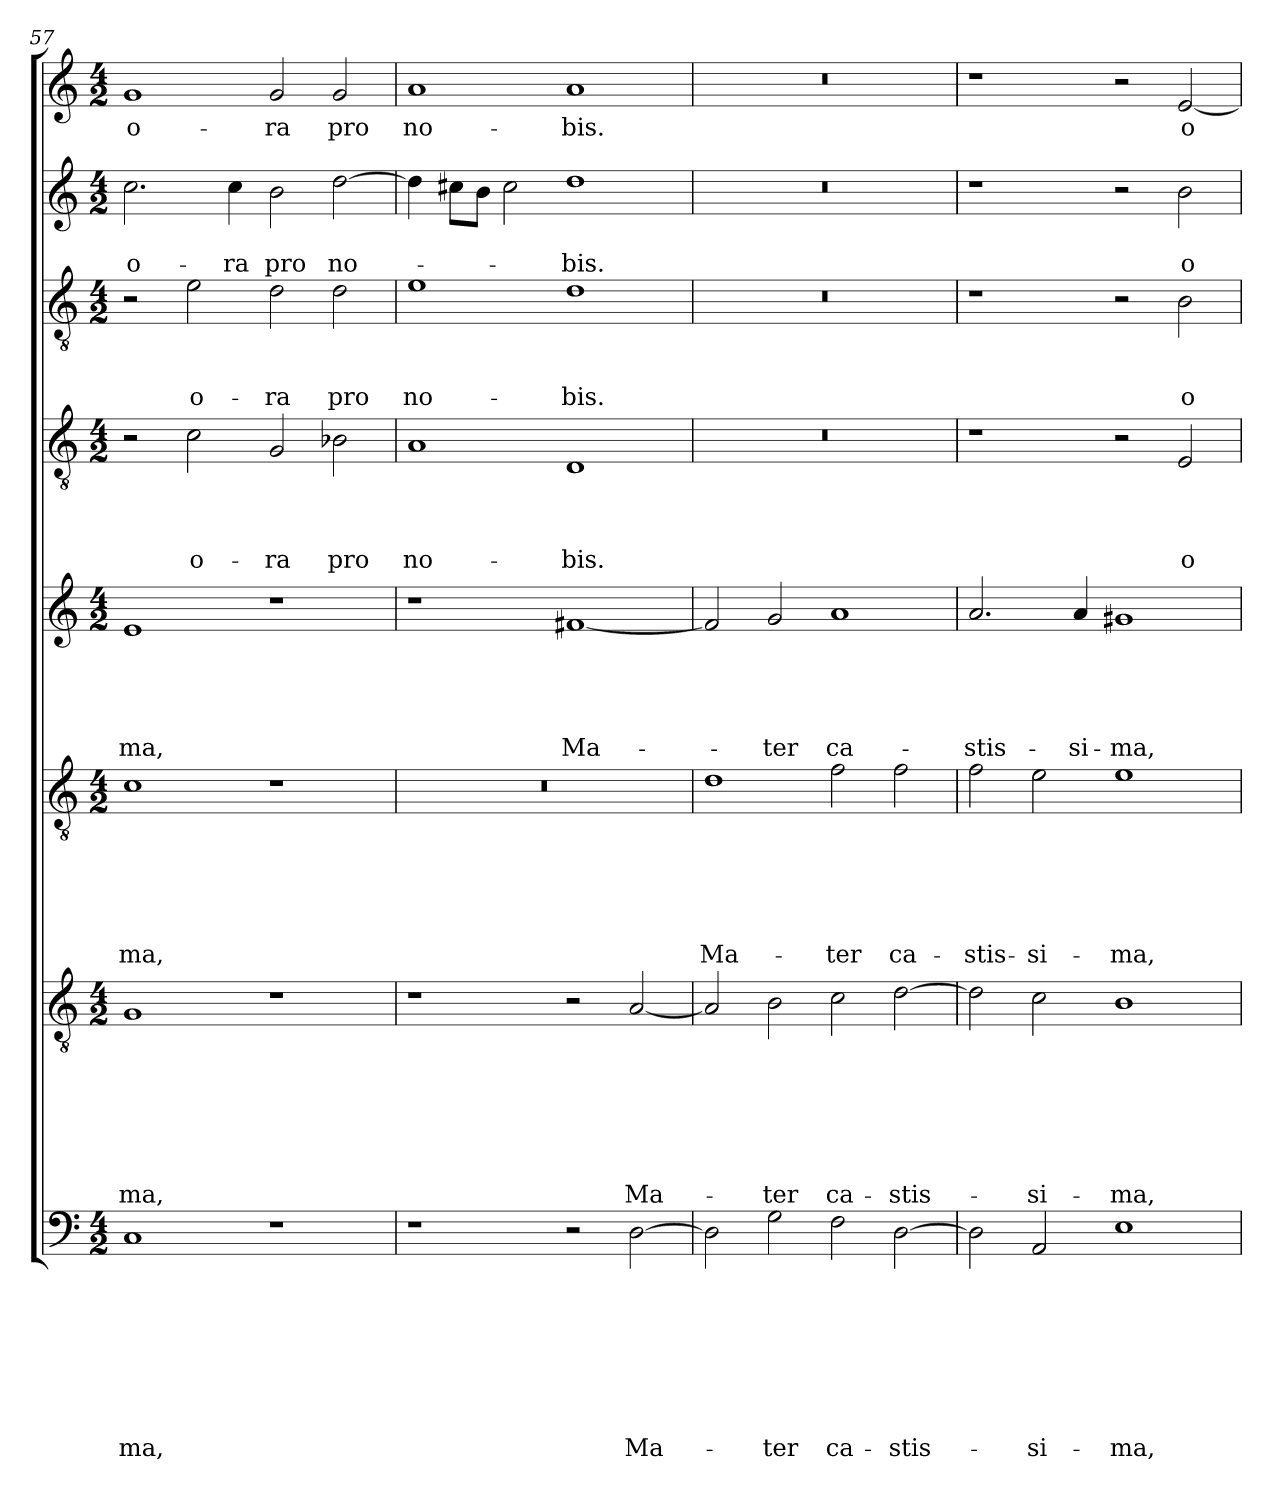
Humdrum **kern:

**kern	**text	**text	**text	**text	**text	**text	**text	**text	**kern	**text	**text	**text	**text	**text	**text	**text	**kern	**text	**text	**text	**text	**text	**text	**kern	**text	**text	**text	**text	**text	**kern	**text	**text	**text	**text	**kern	**text	**text	**text	**kern	**text	**text	**kern	**text
*part8	*part8	*part8	*part8	*part8	*part8	*part8	*part8	*part8	*part7	*part7	*part7	*part7	*part7	*part7	*part7	*part7	*part6	*part6	*part6	*part6	*part6	*part6	*part6	*part5	*part5	*part5	*part5	*part5	*part5	*part4	*part4	*part4	*part4	*part4	*part3	*part3	*part3	*part3	*part2	*part2	*part2	*part1	*part1
*staff8	*staff8	*staff8	*staff8	*staff8	*staff8	*staff8	*staff8	*staff8	*staff7	*staff7	*staff7	*staff7	*staff7	*staff7	*staff7	*staff7	*staff6	*staff6	*staff6	*staff6	*staff6	*staff6	*staff6	*staff5	*staff5	*staff5	*staff5	*staff5	*staff5	*staff4	*staff4	*staff4	*staff4	*staff4	*staff3	*staff3	*staff3	*staff3	*staff2	*staff2	*staff2	*staff1	*staff1
*clefF4	*	*	*	*	*	*	*	*	*clefGv2	*	*	*	*	*	*	*	*clefGv2	*	*	*	*	*	*	*clefG2	*	*	*	*	*	*clefGv2	*	*	*	*	*clefGv2	*	*	*	*clefG2	*	*	*clefG2	*
*k[]	*	*	*	*	*	*	*	*	*k[]	*	*	*	*	*	*	*	*k[]	*	*	*	*	*	*	*k[]	*	*	*	*	*	*k[]	*	*	*	*	*k[]	*	*	*	*k[]	*	*	*k[]	*
*C:	*	*	*	*	*	*	*	*	*C:	*	*	*	*	*	*	*	*C:	*	*	*	*	*	*	*C:	*	*	*	*	*	*C:	*	*	*	*	*C:	*	*	*	*C:	*	*	*C:	*
*M4/2	*	*	*	*	*	*	*	*	*M4/2	*	*	*	*	*	*	*	*M4/2	*	*	*	*	*	*	*M4/2	*	*	*	*	*	*M4/2	*	*	*	*	*M4/2	*	*	*	*M4/2	*	*	*M4/2	*
=57	=57	=57	=57	=57	=57	=57	=57	=57	=57	=57	=57	=57	=57	=57	=57	=57	=57	=57	=57	=57	=57	=57	=57	=57	=57	=57	=57	=57	=57	=57	=57	=57	=57	=57	=57	=57	=57	=57	=57	=57	=57	=57	=57
1C	.	.	.	.	.	.	.	-ma,	1G	.	.	.	.	.	.	-ma,	1c	.	.	.	.	.	-ma,	1e	.	.	.	.	-ma,	2r	.	.	.	.	2r	.	.	.	2.cc\	.	o-	1g	o-
.	.	.	.	.	.	.	.	.	.	.	.	.	.	.	.	.	.	.	.	.	.	.	.	.	.	.	.	.	.	2c\	.	.	.	o-	2e\	.	.	o-	.	.	.	.	.
.	.	.	.	.	.	.	.	.	.	.	.	.	.	.	.	.	.	.	.	.	.	.	.	.	.	.	.	.	.	.	.	.	.	.	.	.	.	.	4cc\	.	-ra	.	.
1r	.	.	.	.	.	.	.	.	1r	.	.	.	.	.	.	.	1r	.	.	.	.	.	.	1r	.	.	.	.	.	2G/	.	.	.	-ra	2d\	.	.	-ra	2b\	.	pro	2g/	-ra
.	.	.	.	.	.	.	.	.	.	.	.	.	.	.	.	.	.	.	.	.	.	.	.	.	.	.	.	.	.	2B-X\	.	.	.	pro	2d\	.	.	pro	[2dd\	.	no-	2g/	pro
=58	=58	=58	=58	=58	=58	=58	=58	=58	=58	=58	=58	=58	=58	=58	=58	=58	=58	=58	=58	=58	=58	=58	=58	=58	=58	=58	=58	=58	=58	=58	=58	=58	=58	=58	=58	=58	=58	=58	=58	=58	=58	=58	=58
1r	.	.	.	.	.	.	.	.	1r	.	.	.	.	.	.	.	0r	.	.	.	.	.	.	1r	.	.	.	.	.	1A	.	.	.	no-	1e	.	.	no-	4dd\]	.	.	1a	no-
.	.	.	.	.	.	.	.	.	.	.	.	.	.	.	.	.	.	.	.	.	.	.	.	.	.	.	.	.	.	.	.	.	.	.	.	.	.	.	8cc#X\L	.	.	.	.
.	.	.	.	.	.	.	.	.	.	.	.	.	.	.	.	.	.	.	.	.	.	.	.	.	.	.	.	.	.	.	.	.	.	.	.	.	.	.	8b\J	.	.	.	.
.	.	.	.	.	.	.	.	.	.	.	.	.	.	.	.	.	.	.	.	.	.	.	.	.	.	.	.	.	.	.	.	.	.	.	.	.	.	.	2cc#\	.	.	.	.
2r	.	.	.	.	.	.	.	.	2r	.	.	.	.	.	.	.	.	.	.	.	.	.	.	[1f#X	.	.	.	.	Ma-	1D	.	.	.	-bis.	1d	.	.	-bis.	1dd	.	-bis.	1a	-bis.
[2D\	.	.	.	.	.	.	.	Ma-	[2A/	.	.	.	.	.	.	Ma-	.	.	.	.	.	.	.	.	.	.	.	.	.	.	.	.	.	.	.	.	.	.	.	.	.	.	.
=59	=59	=59	=59	=59	=59	=59	=59	=59	=59	=59	=59	=59	=59	=59	=59	=59	=59	=59	=59	=59	=59	=59	=59	=59	=59	=59	=59	=59	=59	=59	=59	=59	=59	=59	=59	=59	=59	=59	=59	=59	=59	=59	=59
2D\]	.	.	.	.	.	.	.	.	2A/]	.	.	.	.	.	.	.	1d	.	.	.	.	.	Ma-	2f#/]	.	.	.	.	.	0r	.	.	.	.	0r	.	.	.	0r	.	.	0r	.
2G\	.	.	.	.	.	.	.	-ter	2B\	.	.	.	.	.	.	-ter	.	.	.	.	.	.	.	2g/	.	.	.	.	-ter	.	.	.	.	.	.	.	.	.	.	.	.	.	.
2F\	.	.	.	.	.	.	.	ca-	2c\	.	.	.	.	.	.	ca-	2f\	.	.	.	.	.	-ter	1a	.	.	.	.	ca-	.	.	.	.	.	.	.	.	.	.	.	.	.	.
[2D\	.	.	.	.	.	.	.	-stis-	[2d\	.	.	.	.	.	.	-stis-	2f\	.	.	.	.	.	ca-	.	.	.	.	.	.	.	.	.	.	.	.	.	.	.	.	.	.	.	.
=60	=60	=60	=60	=60	=60	=60	=60	=60	=60	=60	=60	=60	=60	=60	=60	=60	=60	=60	=60	=60	=60	=60	=60	=60	=60	=60	=60	=60	=60	=60	=60	=60	=60	=60	=60	=60	=60	=60	=60	=60	=60	=60	=60
2D\]	.	.	.	.	.	.	.	.	2d\]	.	.	.	.	.	.	.	2f\	.	.	.	.	.	-stis-	2.a/	.	.	.	.	-stis-	1r	.	.	.	.	1r	.	.	.	1r	.	.	1r	.
2AA/	.	.	.	.	.	.	.	-si-	2c\	.	.	.	.	.	.	-si-	2e\	.	.	.	.	.	-si-	.	.	.	.	.	.	.	.	.	.	.	.	.	.	.	.	.	.	.	.
.	.	.	.	.	.	.	.	.	.	.	.	.	.	.	.	.	.	.	.	.	.	.	.	4a/	.	.	.	.	-si-	.	.	.	.	.	.	.	.	.	.	.	.	.	.
1E	.	.	.	.	.	.	.	-ma,	1B	.	.	.	.	.	.	-ma,	1e	.	.	.	.	.	-ma,	1g#X	.	.	.	.	-ma,	2r	.	.	.	.	2r	.	.	.	2r	.	.	2r	.
.	.	.	.	.	.	.	.	.	.	.	.	.	.	.	.	.	.	.	.	.	.	.	.	.	.	.	.	.	.	2E/	.	.	.	o-	2B\	.	.	o-	2b\	.	o-	[2e/	o-
=	=	=	=	=	=	=	=	=	=	=	=	=	=	=	=	=	=	=	=	=	=	=	=	=	=	=	=	=	=	=	=	=	=	=	=	=	=	=	=	=	=	=	=
*-	*-	*-	*-	*-	*-	*-	*-	*-	*-	*-	*-	*-	*-	*-	*-	*-	*-	*-	*-	*-	*-	*-	*-	*-	*-	*-	*-	*-	*-	*-	*-	*-	*-	*-	*-	*-	*-	*-	*-	*-	*-	*-	*-
